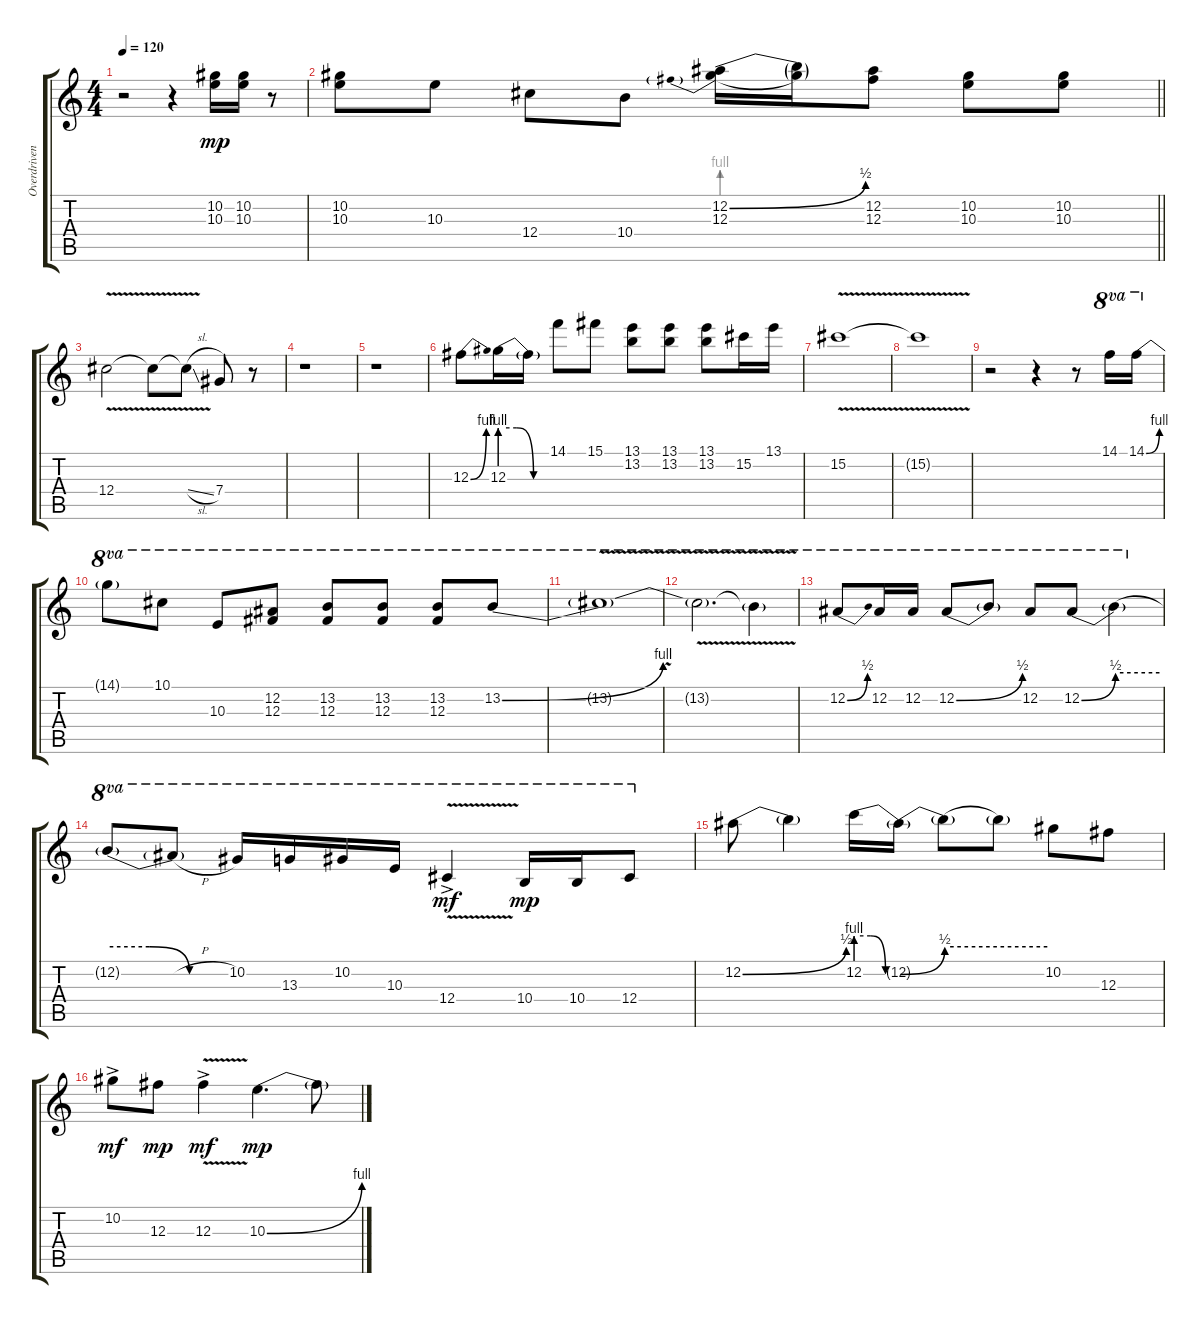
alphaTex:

\track ("Overdriven - Lead" "Overdriven") {instrument overdrivenguitar}
\staff {score tabs}
\tuning (Eb4 Bb3 Gb3 Db3 Ab2 Eb2) {hide}
\ts (4 4)
\tempo 120
\clef g2
\ks c
r.2{dy mf} r.4 (10.2 10.3).16{dy mp} (10.2 10.3).16 r.8 |
\barLineRight lightlight
(10.2 10.3).8 10.3.8 12.4.8 10.4.8 (12.2{be (bend 0 0 60 2)} 12.3{be (prebend 0 4 60 4)}).16 (12.2{t} 12.3{t}).16 (12.2 12.3).8 (10.2 10.3).8 (10.2 10.3).8 |
12.4{v}.2 12.4{v t}.8 12.4{sl t}.8 7.4.8 r.8 |
r.1 |
r.1 |
12.3{be (bend 0 0 60 4)}.8 12.3{be (custom 0 4 20 4 40 0 60 0)}.16 12.3{t}.16 14.1.8 15.1.8 (13.1 13.2).8 (13.1 13.2).8 (13.1 13.2).8 15.2.16 13.1.16 |
15.2{v}.1 |
15.2{v t}.1 |
r.2 r.4 r.8 14.1.16{ot 8va} 14.1{be (bend 0 0 60 4)}.16{ot 8va} |
14.1{t}.8{ot 8va} 10.1.8{ot 8va} 10.3.8{ot 8va} (12.2 12.3).8{ot 8va} (13.2 12.3).8{ot 8va} (13.2 12.3).8{ot 8va} (13.2 12.3).8{ot 8va} 13.2{be (bend 0 0 60 4)}.8{ot 8va} |
13.2{v t}.1{ot 8va} |
13.2{v t}.2{d ot 8va} 13.2{t}.4{ot 8va} |
12.2{be (bend 0 0 60 2)}.8{ot 8va} 12.2.16{ot 8va} 12.2.16{ot 8va} 12.2{be (bend 0 0 60 2)}.8{ot 8va} 12.2{t}.8{ot 8va} 12.2.8{ot 8va} 12.2{be (bend 0 0 60 2)}.8{ot 8va} 12.2{be (hold 0 2 60 2) t}.4{ot 8va} |
12.2{be (custom 0 2 20 2 40 0 60 0) t}.8{ot 8va} 12.2{h t}.8{ot 8va} 10.2.16{ot 8va} 13.3.16{ot 8va} 10.2.16{ot 8va} 10.3.16{ot 8va} 12.4{v ac}.4{ot 8va dy mf} 10.4.16{ot 8va dy mp} 10.4.16{ot 8va} 12.4.8{ot 8va} |
12.2{be (bend 0 0 60 2)}.8 12.2{t}.4 12.2{be (custom 0 4 20 4 40 0 60 0)}.16 12.2{be (bend 0 0 60 2) t}.16 12.2{be (hold 0 2 60 2) t}.8 12.2{t}.8 10.2.8 12.3.8 |
10.2{ac}.8{dy mf} 12.3.8{dy mp} 12.3{v ac}.4{dy mf} 10.3{be (bend 0 0 60 4)}.4{d dy mp} 10.3{t}.8
